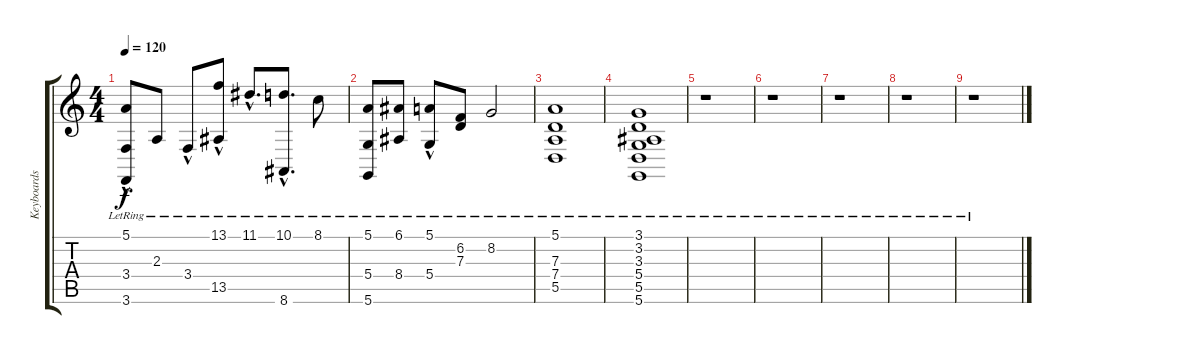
\track ("Keyboards" "Keyboards") {instrument acousticgrandpiano}
\staff {score tabs}
\tuning (E4 B3 G3 D3 A2 D2) {hide}
\ts (4 4)
\tempo 120
\clef g2
\ks c
(5.1{hac lr} 3.4{lr} 3.6{lr}).8{dy f} 2.3{lr}.8 3.4{hac lr}.8 (13.1{lr} 13.5{hac lr}).8 11.1{hac lr}.8{d} (10.1{hac lr} 8.6{lr}).8{d} 8.1{lr}.8 |
(5.1{lr} 5.4{lr} 5.6{lr}).8 (6.1{lr} 8.4{lr}).8 (5.1{lr} 5.4{hac lr}).8 (6.2{lr} 7.3{lr}).8 8.2{lr}.2 |
(5.1{lr} 7.3{lr} 7.4{lr} 5.5{lr}).1 |
(3.1{lr} 3.2{lr} 3.3{lr} 5.4{lr} 5.5{lr} 5.6{lr}).1 |
r.1 |
r.1 |
r.1 |
r.1 |
r.1
